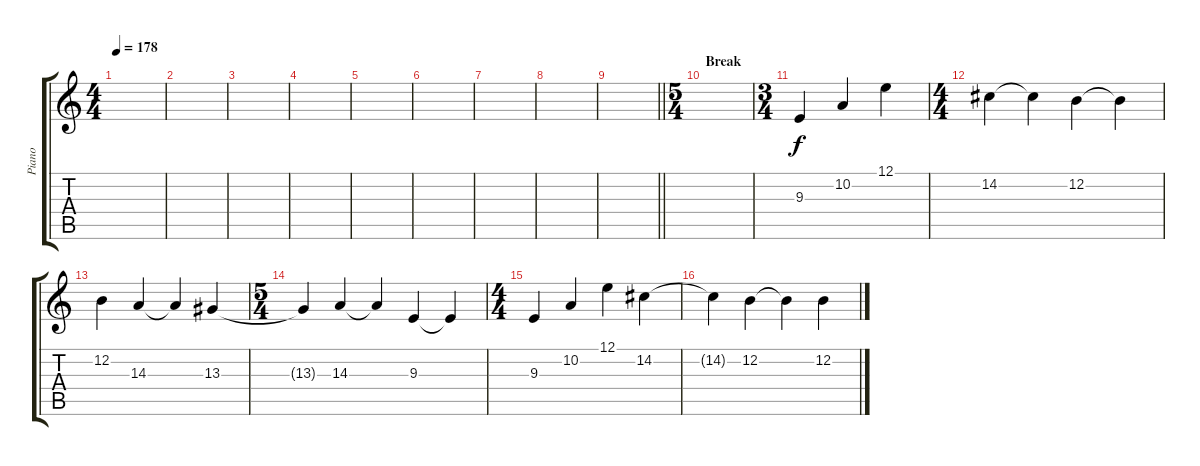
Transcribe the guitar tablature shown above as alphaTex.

\track ("Piano" "Piano") {instrument acousticgrandpiano}
\staff {score tabs}
\tuning (E4 B3 G3 D3 A2 E2) {hide}
\ts (4 4)
\tempo 178
\clef g2
\ks c
|
|
|
|
|
|
|
|
\barLineRight lightlight
|
\ts (5 4)
\section ("" "Break")
|
\ts (3 4)
9.3.4 10.2.4 12.1.4 |
\ts (4 4)
14.2.4 14.2{t}.4 12.2.4 12.2{t}.4 |
12.2.4 14.3.4 14.3{t}.4 13.3.4 |
\ts (5 4)
13.3{t}.4 14.3.4 14.3{t}.4 9.3.4 9.3{t}.4 |
\ts (4 4)
9.3.4 10.2.4 12.1.4 14.2.4 |
14.2{t}.4 12.2.4 12.2{t}.4 12.2.4
